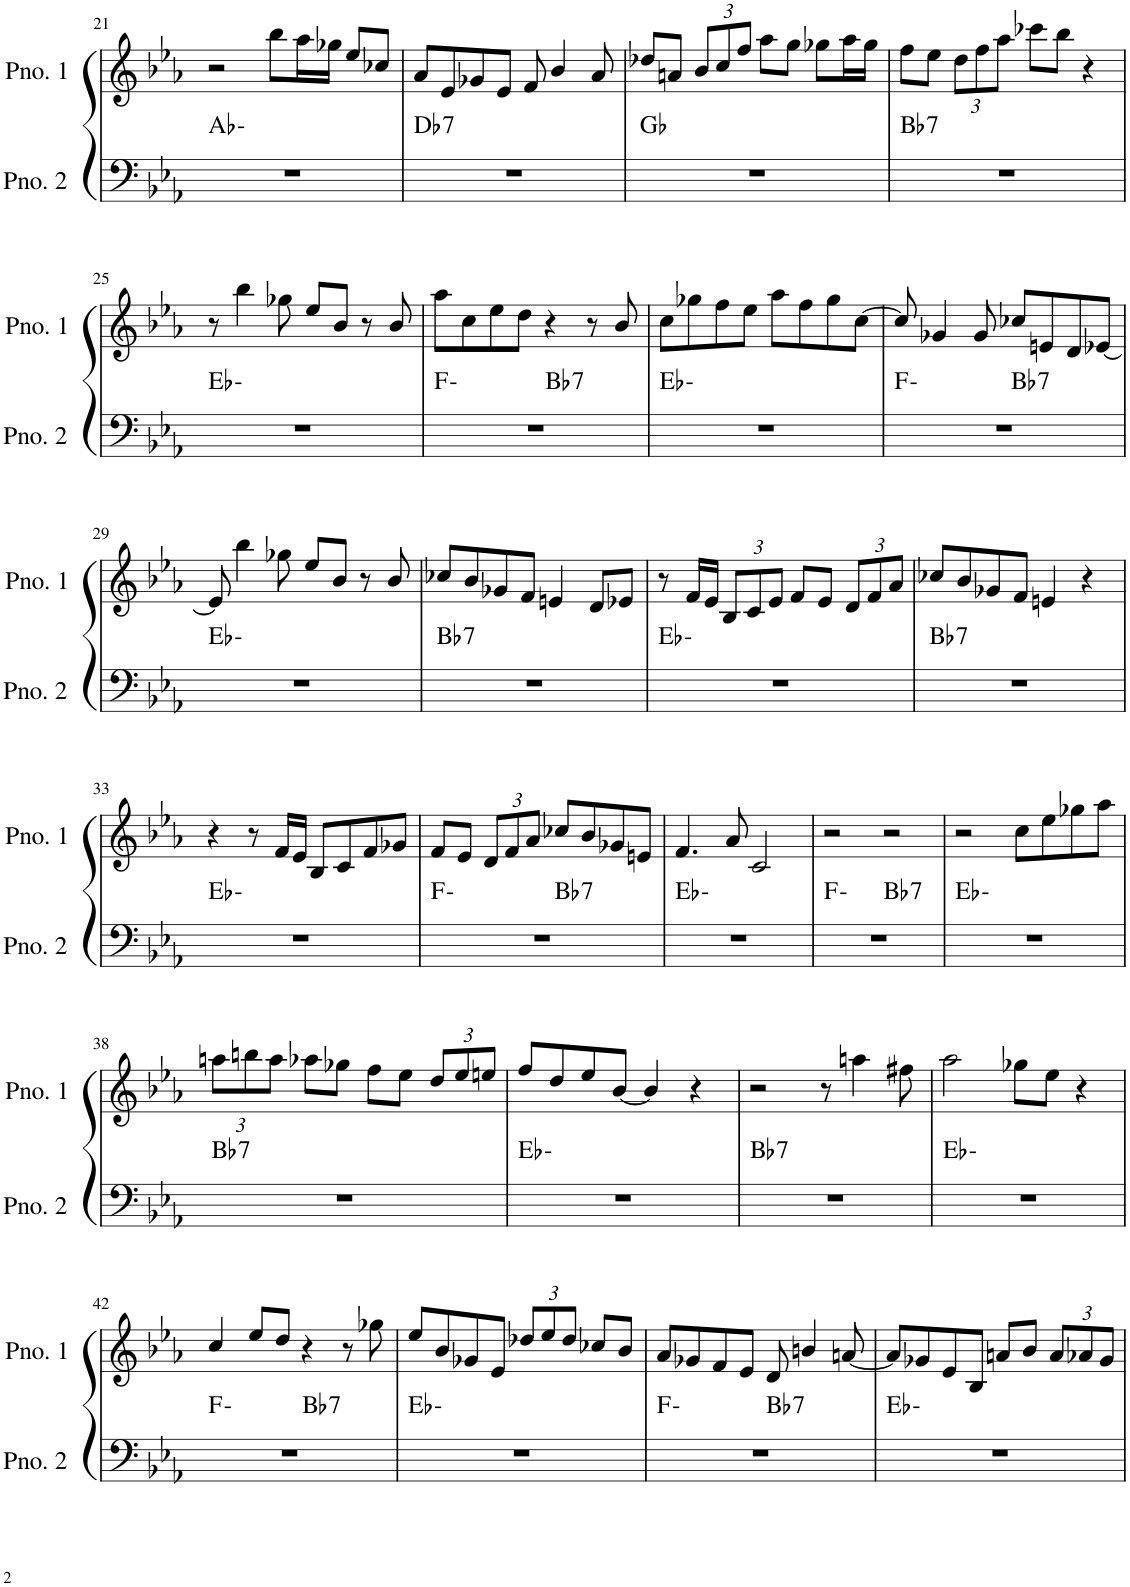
**kern	**harte	**kern
*part2	*part2	*part1
*staff2	*	*staff1
*I"ピアノ 2	*	*I"ピアノ 1
!!LO:PB:g=z
*clefF4	*	*clefG2
*k[b-e-a-]	*	*k[b-e-a-]
*M4/4	*	*M4/4
=21	=21	=21
1r	Ab:min	2r
.	.	8bb-\L
.	.	16aa-\L
.	.	16gg-X\JJ
.	.	8ee-/L
.	.	8cc-X/J
=22	=22	=22
!	!LO:H:kt=7	!
1r	Db:7	8a-/L
.	.	8e-/
.	.	8g-X/
.	.	8e-/J
.	.	8f/
.	.	4b-/
.	.	8a-/
=23	=23	=23
1r	Gb:maj	8dd-X/L
.	.	8an/J
*	*	*Xbrackettup
.	.	12b-/L
.	.	12cc/
.	.	12ff/J
.	.	8aa-\L
.	.	8gg\J
.	.	8gg-X\L
.	.	16aa-\L
.	.	16gg-\JJ
=24	=24	=24
!	!LO:H:kt=7	!
1r	Bb:7	8ff\L
.	.	8ee-\J
.	.	12dd\L
.	.	12ff\
.	.	12aa-\J
.	.	8ccc-X\L
.	.	8bb-\J
.	.	4r
!!LO:LB:g=z
=25	=25	=25
1r	Eb:min	8r
.	.	4bb-\
.	.	8gg-X\
.	.	8ee-/L
.	.	8b-/J
.	.	8r
.	.	8b-/
=26	=26	=26
*^	*	*
1r	2ryy	F:min	8aa-\L
.	.	.	8cc\
.	.	.	8ee-\
.	.	.	8dd\J
!	!	!LO:H:kt=7	!
.	2ryy	Bb:7	4r
.	.	.	8r
.	.	.	8b-/
*v	*v	*	*
=27	=27	=27
1r	Eb:min	8cc\L
.	.	8gg-X\
.	.	8ff\
.	.	8ee-\J
.	.	8aa-\L
.	.	8ff\
.	.	8gg-\
.	.	[8cc\J
=28	=28	=28
*^	*	*
1r	2ryy	F:min	8cc/]
.	.	.	4g-X/
.	.	.	8g-/
!	!	!LO:H:kt=7	!
.	2ryy	Bb:7	8cc-X/L
.	.	.	8en/
.	.	.	8d/
.	.	.	[8e-X/J
*v	*v	*	*
!!LO:LB:g=z
=29	=29	=29
1r	Eb:min	8e-/]
.	.	4bb-\
.	.	8gg-X\
.	.	8ee-/L
.	.	8b-/J
.	.	8r
.	.	8b-/
=30	=30	=30
!	!LO:H:kt=7	!
1r	Bb:7	8cc-X/L
.	.	8b-/
.	.	8g-X/
.	.	8f/J
.	.	4en/
.	.	8d/L
.	.	8e-X/J
=31	=31	=31
1r	Eb:min	8r
.	.	16f/LL
.	.	16e-/JJ
.	.	12B-/L
.	.	12c/
.	.	12e-/J
.	.	8f/L
.	.	8e-/J
.	.	12d/L
.	.	12f/
.	.	12a-/J
=32	=32	=32
!	!LO:H:kt=7	!
1r	Bb:7	8cc-X/L
.	.	8b-/
.	.	8g-X/
.	.	8f/J
.	.	4en/
.	.	4r
!!LO:LB:g=z
=33	=33	=33
1r	Eb:min	4r
.	.	8r
.	.	16f/LL
.	.	16e-/JJ
.	.	8B-/L
.	.	8c/
.	.	8f/
.	.	8g-X/J
=34	=34	=34
*^	*	*
1r	2ryy	F:min	8f/L
.	.	.	8e-/J
.	.	.	12d/L
.	.	.	12f/
.	.	.	12a-/J
!	!	!LO:H:kt=7	!
.	2ryy	Bb:7	8cc-X/L
.	.	.	8b-/
.	.	.	8g-X/
.	.	.	8en/J
*v	*v	*	*
=35	=35	=35
1r	Eb:min	4.f/
.	.	8a-/
.	.	2c/
=36	=36	=36
*^	*	*
1r	2ryy	F:min	2r
!	!	!LO:H:kt=7	!
.	2ryy	Bb:7	2r
*v	*v	*	*
=37	=37	=37
1r	Eb:min	2r
.	.	8cc\L
.	.	8ee-\
.	.	8gg-X\
.	.	8aa-\J
!!LO:LB:g=z
=38	=38	=38
!	!LO:H:kt=7	!
1r	Bb:7	12aan\L
.	.	12bbn\
.	.	12aa\J
.	.	8aa-X\L
.	.	8gg-X\J
.	.	8ff\L
.	.	8ee-\J
.	.	12dd/L
.	.	12ee-/
.	.	12een/J
=39	=39	=39
1r	Eb:min	8ff/L
.	.	8dd/
.	.	8ee-/
.	.	[8b-/J
.	.	4b-/]
.	.	4r
=40	=40	=40
!	!LO:H:kt=7	!
1r	Bb:7	2r
.	.	8r
.	.	4aan\
.	.	8ff#X\
=41	=41	=41
1r	Eb:min	2aa-\
.	.	8gg-X\L
.	.	8ee-\J
.	.	4r
!!LO:LB:g=z
=42	=42	=42
*^	*	*
1r	2ryy	F:min	4cc/
.	.	.	8ee-/L
.	.	.	8dd/J
!	!	!LO:H:kt=7	!
.	2ryy	Bb:7	4r
.	.	.	8r
.	.	.	8gg-X\
*v	*v	*	*
=43	=43	=43
1r	Eb:min	8ee-/L
.	.	8b-/
.	.	8g-X/
.	.	8e-/J
.	.	12dd-X/L
.	.	12ee-/
.	.	12dd-/J
.	.	8cc-X/L
.	.	8b-/J
=44	=44	=44
*^	*	*
1r	2ryy	F:min	8a-/L
.	.	.	8g-X/
.	.	.	8f/
.	.	.	8e-/J
!	!	!LO:H:kt=7	!
.	2ryy	Bb:7	8d/
.	.	.	4bn/
.	.	.	[8an/
*v	*v	*	*
=45	=45	=45
1r	Eb:min	8a/L]
.	.	8g-X/
.	.	8e-/
.	.	8B-/J
.	.	8an/L
.	.	8b-/J
.	.	12a/L
.	.	12a-X/
.	.	12g-/J
=	=	=
*-	*-	*-
